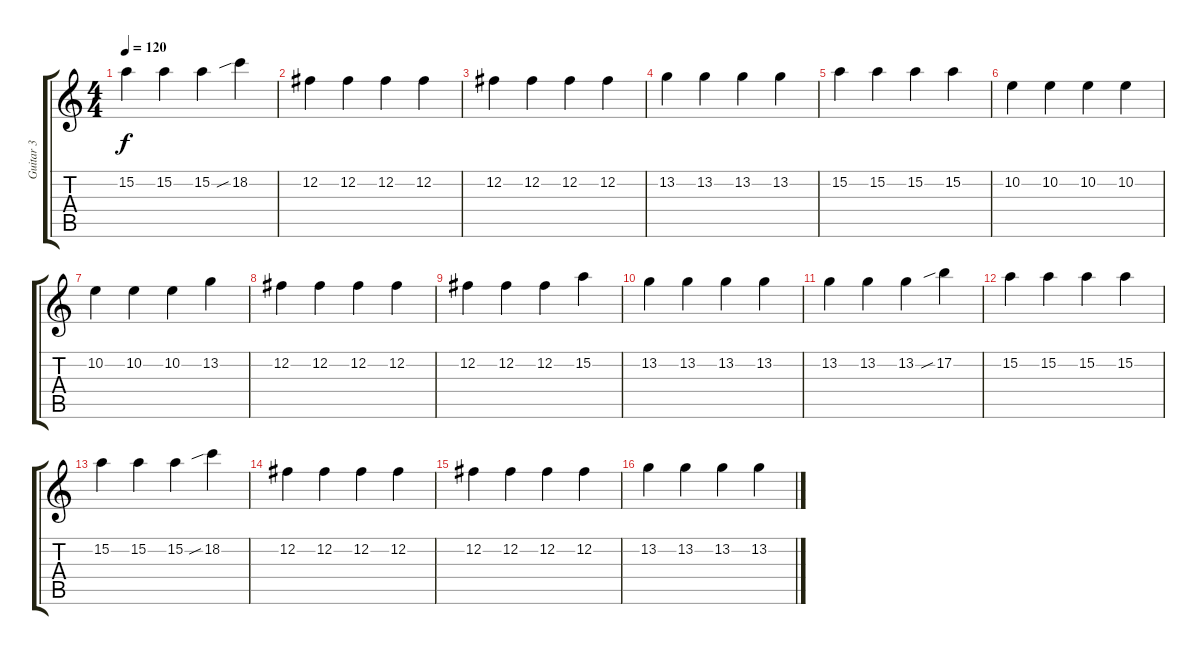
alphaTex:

\track ("Guitar 3" "Guitar 3") {instrument distortionguitar}
\staff {score tabs}
\tuning (B3 Gb3 D3 A2 E2 B1) {hide}
\ts (4 4)
\tempo 120
\clef g2
\ks c
15.2.4{dy f} 15.2.4 15.2.4 18.2{sib}.4 |
12.2.4 12.2.4 12.2.4 12.2.4 |
12.2.4 12.2.4 12.2.4 12.2.4 |
13.2.4 13.2.4 13.2.4 13.2.4 |
15.2.4 15.2.4 15.2.4 15.2.4 |
10.2.4 10.2.4 10.2.4 10.2.4 |
10.2.4 10.2.4 10.2.4 13.2.4 |
12.2.4 12.2.4 12.2.4 12.2.4 |
12.2.4 12.2.4 12.2.4 15.2.4 |
13.2.4 13.2.4 13.2.4 13.2.4 |
13.2.4 13.2.4 13.2.4 17.2{sib}.4 |
15.2.4 15.2.4 15.2.4 15.2.4 |
15.2.4 15.2.4 15.2.4 18.2{sib}.4 |
12.2.4 12.2.4 12.2.4 12.2.4 |
12.2.4 12.2.4 12.2.4 12.2.4 |
13.2.4 13.2.4 13.2.4 13.2.4
